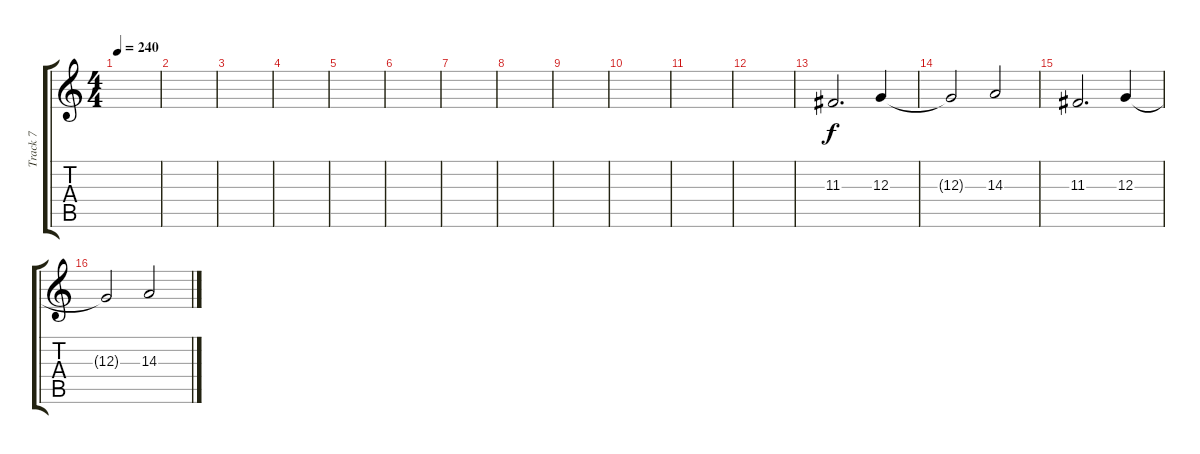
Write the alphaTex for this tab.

\track ("Track 7" "Track 7") {instrument lead2sawtooth}
\staff {score tabs}
\tuning (E4 B3 G3 D3 A2 E2) {hide}
\ts (4 4)
\tempo 240
\clef g2
\ks c
|
|
|
|
|
|
|
|
|
|
|
|
11.3.2{d} 12.3.4 |
12.3{t}.2 14.3.2 |
11.3.2{d} 12.3.4 |
12.3{t}.2 14.3.2
